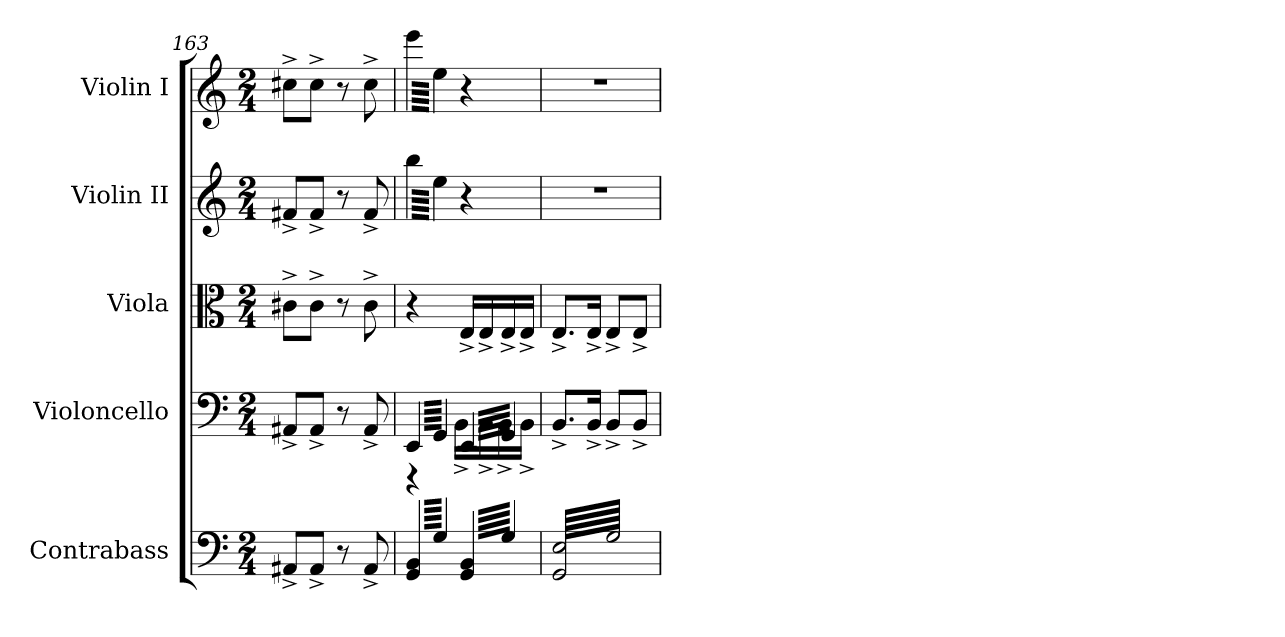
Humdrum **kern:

**kern	**kern	**kern	**kern	**kern
*part5	*part4	*part3	*part2	*part1
*staff5	*staff4	*staff3	*staff2	*staff1
*I"Contrabass	*I"Violoncello	*I"Viola	*I"Violin II	*I"Violin I
*I'Cb.	*I'Vc.	*I'Vla.	*I'Vln. II	*I'Vln. I
*clefF4	*clefF4	*clefC3	*clefG2	*clefG2
*ITrd7c12	*	*	*	*
*k[]	*k[]	*k[]	*k[]	*k[]
*M2/4	*M2/4	*M2/4	*M2/4	*M2/4
=163	=163	=163	=163	=163
8AAA#X^/L	8AA#X^/L	8c#X^\L	8f#X^/L	8cc#X^\L
8AAA#^/J	8AA#^/J	8c#^\J	8f#^/J	8cc#^\J
8r	8r	8r	8r	8r
8AAA#^/	8AA#^/	8c#^\	8f#^/	8cc#^\
=164	=164	=164	=164	=164
*	*^	*	*	*
*tremolo	*	*	*	*	*
*	*tremolo	*	*	*	*
*	*	*	*	*tremolo	*
*	*	*	*	*	*tremolo
64GGG/ 64BBB/LLLL	64EE/LLLL	4r	4r	64bb\LLLL	64eee\LLLL
64GG\	64GG/	.	.	64ee\	64ee\
64GGG/ 64BBB/	64EE/	.	.	64bb\	64eee\
64GG\	64GG/	.	.	64ee\	64ee\
64GGG/ 64BBB/	64EE/	.	.	64bb\	64eee\
64GG\	64GG/	.	.	64ee\	64ee\
64GGG/ 64BBB/	64EE/	.	.	64bb\	64eee\
64GG\	64GG/	.	.	64ee\	64ee\
64GGG/ 64BBB/	64EE/	.	.	64bb\	64eee\
64GG\	64GG/	.	.	64ee\	64ee\
64GGG/ 64BBB/	64EE/	.	.	64bb\	64eee\
64GG\	64GG/	.	.	64ee\	64ee\
64GGG/ 64BBB/	64EE/	.	.	64bb\	64eee\
64GG\	64GG/	.	.	64ee\	64ee\
64GGG/ 64BBB/	64EE/	.	.	64bb\	64eee\
64GG\JJJJ	64GG/JJJJ	.	.	64ee\JJJJ	64ee\JJJJ
*	*	*	*	*	*Xtremolo
*	*	*	*	*Xtremolo	*
64GGG/ 64BBB/LLLL	64EE/LLLL	16BB^\LL	16E^/LL	4r	4r
64GG\	64GG/	.	.	.	.
64GGG/ 64BBB/	64EE/	.	.	.	.
64GG\	64GG/	.	.	.	.
64GGG/ 64BBB/	64EE/	16BB^\	16E^/	.	.
64GG\	64GG/	.	.	.	.
64GGG/ 64BBB/	64EE/	.	.	.	.
64GG\	64GG/	.	.	.	.
64GGG/ 64BBB/	64EE/	16BB^\	16E^/	.	.
64GG\	64GG/	.	.	.	.
64GGG/ 64BBB/	64EE/	.	.	.	.
64GG\	64GG/	.	.	.	.
64GGG/ 64BBB/	64EE/	16BB^\JJ	16E^/JJ	.	.
64GG\	64GG/	.	.	.	.
64GGG/ 64BBB/	64EE/	.	.	.	.
64GG\JJJJ	64GG/JJJJ	.	.	.	.
*	*Xtremolo	*	*	*	*
*	*v	*v	*	*	*
!!LO:LB:g=z
=165	=165	=165	=165	=165
64GGG/ 64EE/LLLL	8.BB^/L	8.E^/L	2r	2r
64GG\	.	.	.	.
64GGG/ 64EE/	.	.	.	.
64GG\	.	.	.	.
64GGG/ 64EE/	.	.	.	.
64GG\	.	.	.	.
64GGG/ 64EE/	.	.	.	.
64GG\	.	.	.	.
64GGG/ 64EE/	.	.	.	.
64GG\	.	.	.	.
64GGG/ 64EE/	.	.	.	.
64GG\	.	.	.	.
64GGG/ 64EE/	16BB^/Jk	16E^/Jk	.	.
64GG\	.	.	.	.
64GGG/ 64EE/	.	.	.	.
64GG\	.	.	.	.
64GGG/ 64EE/	8BB^/L	8E^/L	.	.
64GG\	.	.	.	.
64GGG/ 64EE/	.	.	.	.
64GG\	.	.	.	.
64GGG/ 64EE/	.	.	.	.
64GG\	.	.	.	.
64GGG/ 64EE/	.	.	.	.
64GG\	.	.	.	.
64GGG/ 64EE/	8BB^/J	8E^/J	.	.
64GG\	.	.	.	.
64GGG/ 64EE/	.	.	.	.
64GG\	.	.	.	.
64GGG/ 64EE/	.	.	.	.
64GG\	.	.	.	.
64GGG/ 64EE/	.	.	.	.
64GG\JJJJ	.	.	.	.
*Xtremolo	*	*	*	*
.	.	.	.	.
.	.	.	.	.
.	.	.	.	.
.	.	.	.	.
.	.	.	.	.
.	.	.	.	.
.	.	.	.	.
.	.	.	.	.
.	.	.	.	.
.	.	.	.	.
.	.	.	.	.
.	.	.	.	.
.	.	.	.	.
.	.	.	.	.
.	.	.	.	.
.	.	.	.	.
=	=	=	=	=
*-	*-	*-	*-	*-
